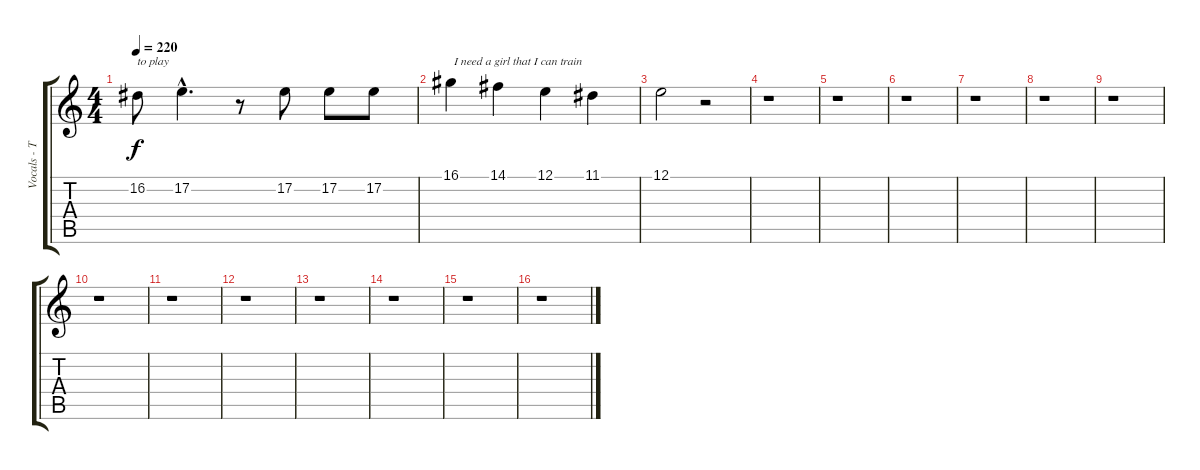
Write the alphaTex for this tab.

\track ("Vocals - Tom " "Vocals - T") {instrument tenorsax}
\staff {score tabs}
\tuning (E4 B3 G3 D3 A2 E2) {hide}
\ts (4 4)
\tempo 220
\clef g2
\ks c
16.2.8{txt "to play" dy f} 17.2{hac}.4{d} r.8 17.2.8 17.2.8 17.2.8 |
16.1.4{txt " I need a girl that I can train"} 14.1.4 12.1.4 11.1.4 |
12.1.2 r.2 |
r.1 |
r.1 |
r.1 |
r.1 |
r.1 |
r.1 |
r.1 |
r.1 |
r.1 |
r.1 |
r.1 |
r.1 |
r.1
